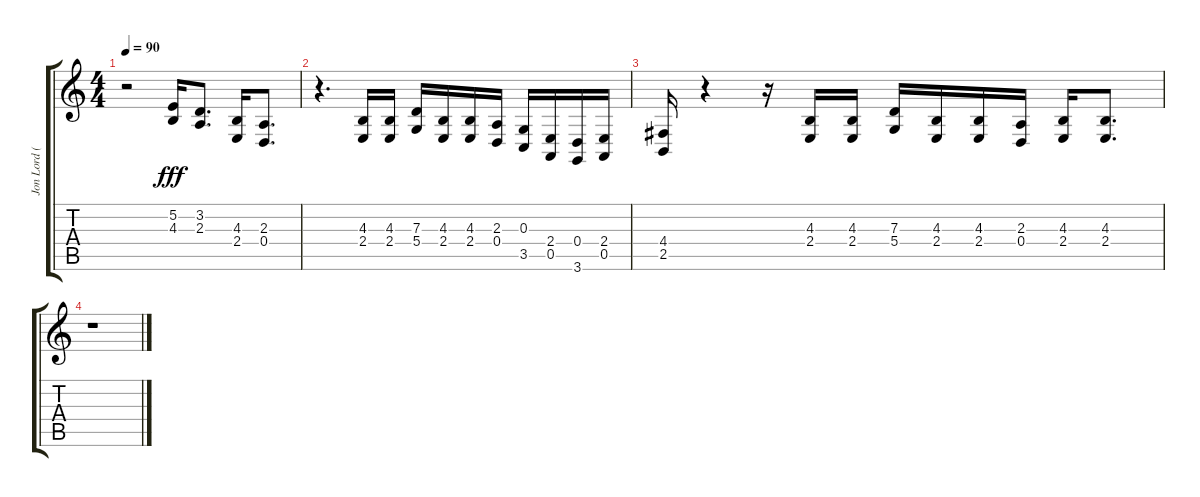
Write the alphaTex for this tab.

\track ("Jon Lord (Keyboard)" "Jon Lord (") {instrument lead1square}
\staff {score tabs}
\tuning (E4 B3 G3 D3 A2 E2) {hide}
\ts (4 4)
\tempo 90
\clef g2
\ks c
r.2{dy fff instrument lead1square} (5.2 4.3).16 (3.2 2.3).8{d} (4.3 2.4).16 (2.3 0.4).8{d} |
r.4{d} (4.3 2.4).16 (4.3 2.4).16 (7.3 5.4).16 (4.3 2.4).16 (4.3 2.4).16 (2.3 0.4).16 (0.3 3.5).16 (2.4 0.5).16 (0.4 3.6).16 (2.4 0.5).16 |
(4.4 2.5).16 r.4 r.16 (4.3 2.4).16 (4.3 2.4).16 (7.3 5.4).16 (4.3 2.4).16 (4.3 2.4).16 (2.3 0.4).16 (4.3 2.4).16 (4.3 2.4).8{d} |
r.1
